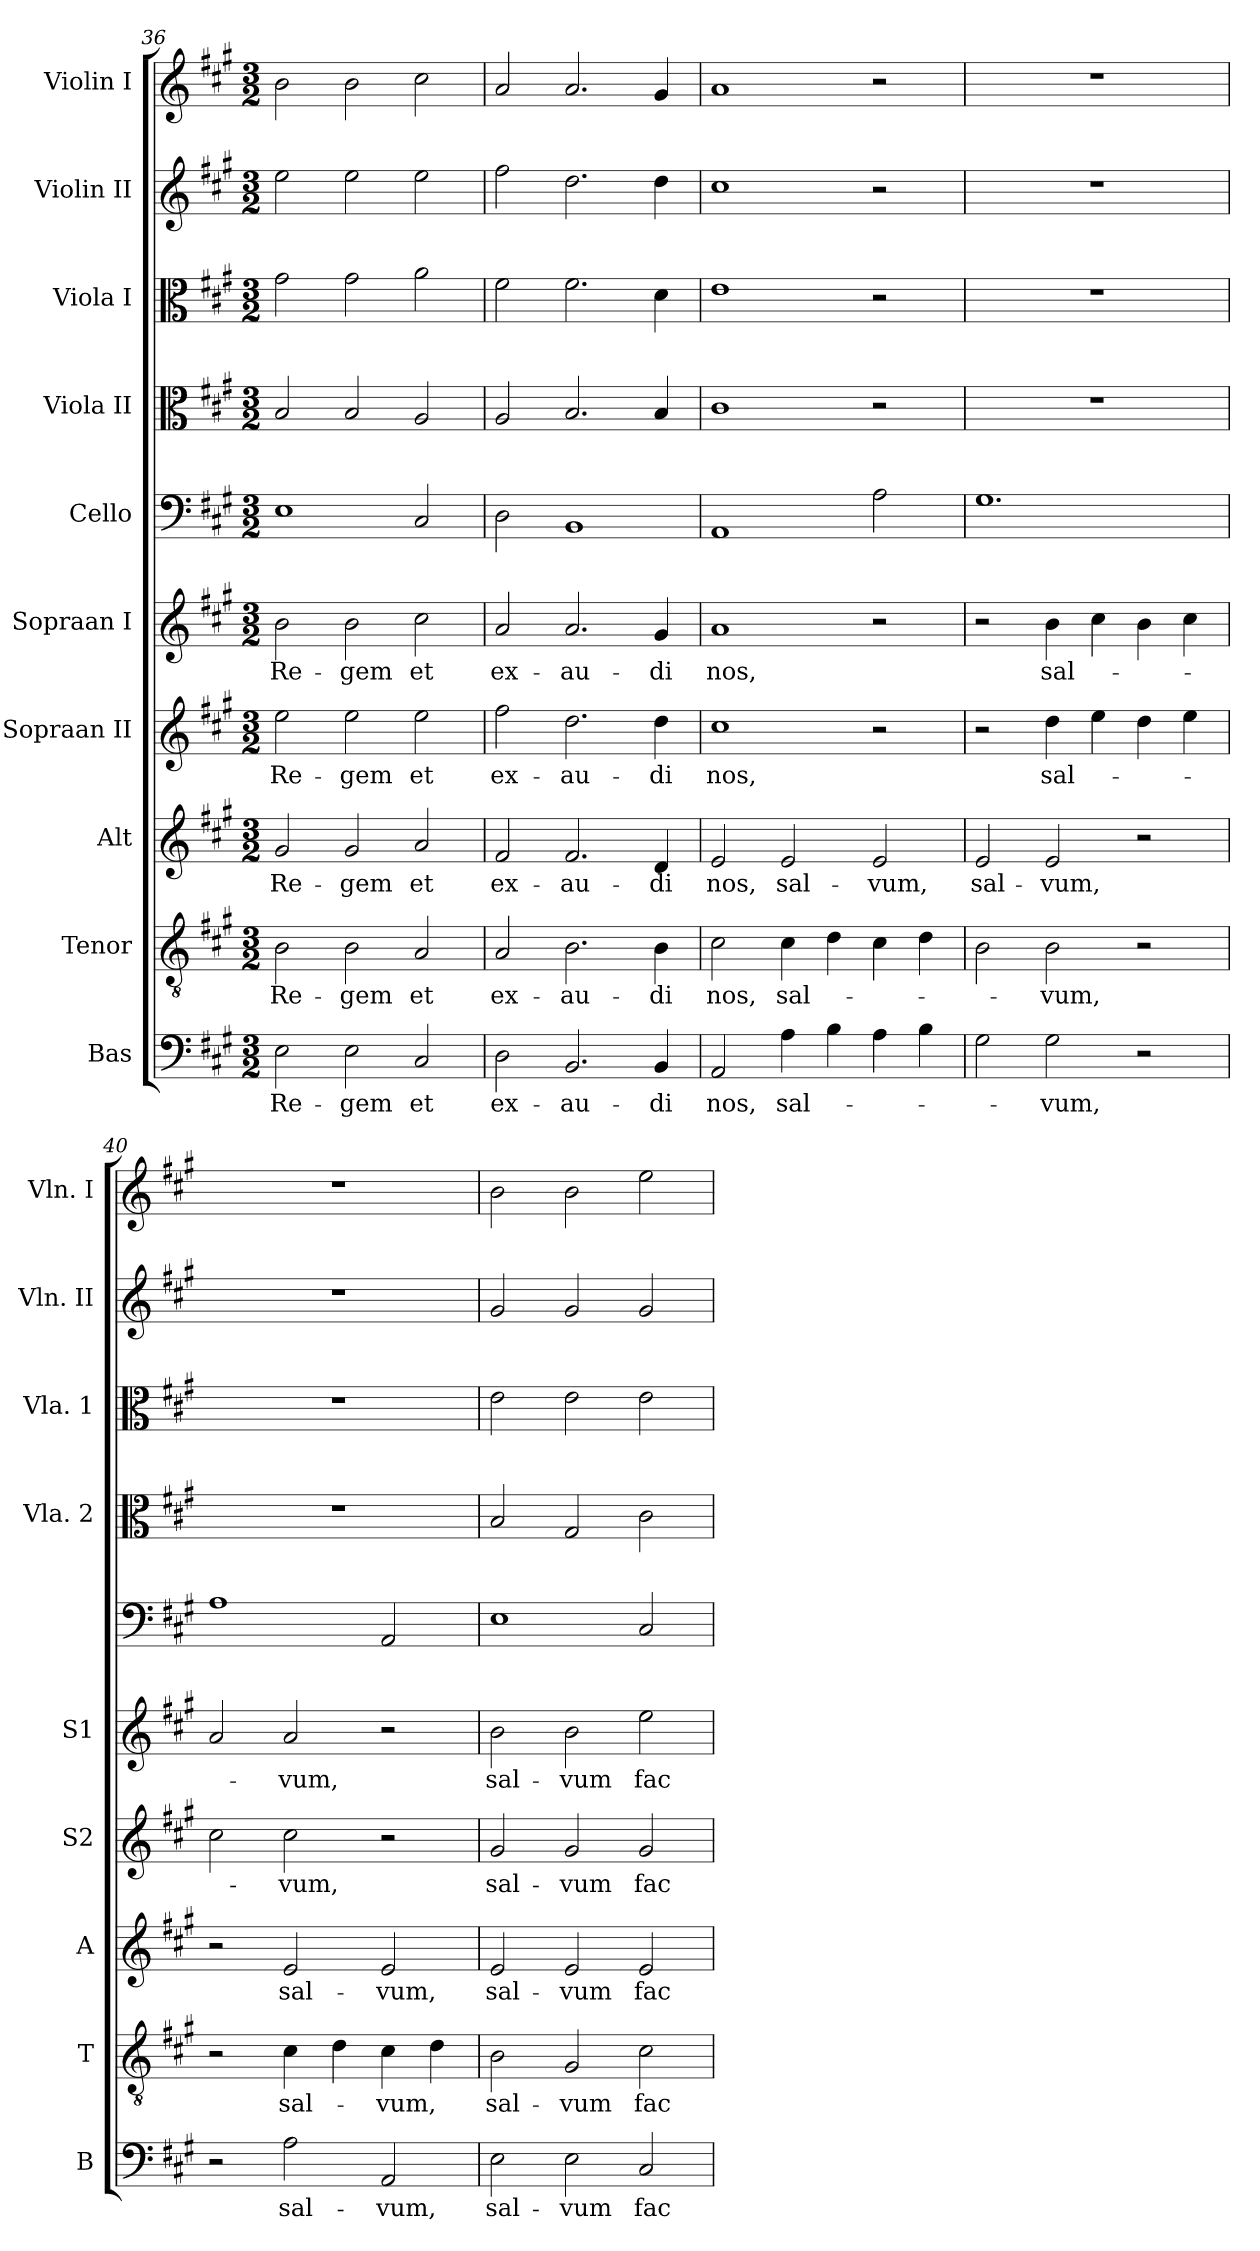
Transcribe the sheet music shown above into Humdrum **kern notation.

**kern	**text	**kern	**text	**kern	**text	**kern	**text	**kern	**text	**kern	**kern	**kern	**kern	**kern
*part10	*part10	*part9	*part9	*part8	*part8	*part7	*part7	*part6	*part6	*part5	*part4	*part3	*part2	*part1
*staff10	*staff10	*staff9	*staff9	*staff8	*staff8	*staff7	*staff7	*staff6	*staff6	*staff5	*staff4	*staff3	*staff2	*staff1
*I"Bas	*	*I"Tenor	*	*I"Alt	*	*I"Sopraan II	*	*I"Sopraan I	*	*I"Cello	*I"Viola II	*I"Viola I	*I"Violin II	*I"Violin I
*I'B	*	*I'T	*	*I'A	*	*I'S2	*	*I'S1	*	*	*I'Vla. 2	*I'Vla. 1	*I'Vln. II	*I'Vln. I
*clefF4	*	*clefGv2	*	*clefG2	*	*clefG2	*	*clefG2	*	*clefF4	*clefC3	*clefC3	*clefG2	*clefG2
*k[f#c#g#]	*	*k[f#c#g#]	*	*k[f#c#g#]	*	*k[f#c#g#]	*	*k[f#c#g#]	*	*k[f#c#g#]	*k[f#c#g#]	*k[f#c#g#]	*k[f#c#g#]	*k[f#c#g#]
*A:	*	*A:	*	*A:	*	*A:	*	*A:	*	*A:	*A:	*A:	*A:	*A:
*M3/2	*	*M3/2	*	*M3/2	*	*M3/2	*	*M3/2	*	*M3/2	*M3/2	*M3/2	*M3/2	*M3/2
=36	=36	=36	=36	=36	=36	=36	=36	=36	=36	=36	=36	=36	=36	=36
!	!LO:LY:b	!	!LO:LY:b	!	!LO:LY:b	!	!LO:LY:b	!	!LO:LY:b	!	!	!	!	!
2E\	Re-	2B\	Re-	2g#/	Re-	2ee\	Re-	2b\	Re-	1E	2B/	2g#\	2ee\	2b\
!	!LO:LY:b	!	!LO:LY:b	!	!LO:LY:b	!	!LO:LY:b	!	!LO:LY:b	!	!	!	!	!
2E\	-gem	2B\	-gem	2g#/	-gem	2ee\	-gem	2b\	-gem	.	2B/	2g#\	2ee\	2b\
!	!LO:LY:b	!	!LO:LY:b	!	!LO:LY:b	!	!LO:LY:b	!	!LO:LY:b	!	!	!	!	!
2C#/	et	2A/	et	2a/	et	2ee\	et	2cc#\	et	2C#/	2A/	2a\	2ee\	2cc#\
!!LO:LB:g=z
=37	=37	=37	=37	=37	=37	=37	=37	=37	=37	=37	=37	=37	=37	=37
!	!LO:LY:b	!	!LO:LY:b	!	!LO:LY:b	!	!LO:LY:b	!	!LO:LY:b	!	!	!	!	!
2D\	ex-	2A/	ex-	2f#/	ex-	2ff#\	ex-	2a/	ex-	2D\	2A/	2f#\	2ff#\	2a/
!	!LO:LY:b	!	!LO:LY:b	!	!LO:LY:b	!	!LO:LY:b	!	!LO:LY:b	!	!	!	!	!
2.BB/	-au-	2.B\	-au-	2.f#/	-au-	2.dd\	-au-	2.a/	-au-	1BB	2.B/	2.f#\	2.dd\	2.a/
!	!LO:LY:b	!	!LO:LY:b	!	!LO:LY:b	!	!LO:LY:b	!	!LO:LY:b	!	!	!	!	!
4BB/	-di	4B\	-di	4d/	-di	4dd\	-di	4g#/	-di	.	4B/	4d\	4dd\	4g#/
=38	=38	=38	=38	=38	=38	=38	=38	=38	=38	=38	=38	=38	=38	=38
!	!LO:LY:b	!	!LO:LY:b	!	!LO:LY:b	!	!LO:LY:b	!	!LO:LY:b	!	!	!	!	!
2AA/	nos,	2c#\	nos,	2e/	nos,	1cc#	nos,	1a	nos,	1AA	1c#	1e	1cc#	1a
!	!LO:LY:b	!	!LO:LY:b	!	!LO:LY:b	!	!	!	!	!	!	!	!	!
4A\	sal-	4c#\	sal-	2e/	sal-	.	.	.	.	.	.	.	.	.
4B\	.	4d\	.	.	.	.	.	.	.	.	.	.	.	.
!	!	!	!	!	!LO:LY:b	!	!	!	!	!	!	!	!	!
4A\	.	4c#\	.	2e/	-vum,	2r	.	2r	.	2A\	2r	2r	2r	2r
4B\	.	4d\	.	.	.	.	.	.	.	.	.	.	.	.
=39	=39	=39	=39	=39	=39	=39	=39	=39	=39	=39	=39	=39	=39	=39
!	!	!	!	!	!LO:LY:b	!	!	!	!	!	!	!	!	!
2G#\	.	2B\	.	2e/	sal-	2r	.	2r	.	1.G#	1.r	1.r	1.r	1.r
!	!LO:LY:b	!	!LO:LY:b	!	!LO:LY:b	!	!LO:LY:b	!	!LO:LY:b	!	!	!	!	!
2G#\	-vum,	2B\	-vum,	2e/	-vum,	4dd\	sal-	4b\	sal-	.	.	.	.	.
.	.	.	.	.	.	4ee\	.	4cc#\	.	.	.	.	.	.
2r	.	2r	.	2r	.	4dd\	.	4b\	.	.	.	.	.	.
.	.	.	.	.	.	4ee\	.	4cc#\	.	.	.	.	.	.
=40	=40	=40	=40	=40	=40	=40	=40	=40	=40	=40	=40	=40	=40	=40
2r	.	2r	.	2r	.	2cc#\	.	2a/	.	1A	1.r	1.r	1.r	1.r
!	!LO:LY:b	!	!LO:LY:b	!	!LO:LY:b	!	!LO:LY:b	!	!LO:LY:b	!	!	!	!	!
2A\	sal-	4c#\	sal-	2e/	sal-	2cc#\	-vum,	2a/	-vum,	.	.	.	.	.
.	.	4d\	.	.	.	.	.	.	.	.	.	.	.	.
!	!LO:LY:b	!	!LO:LY:b	!	!LO:LY:b	!	!	!	!	!	!	!	!	!
2AA/	-vum,	4c#\	-vum,	2e/	-vum,	2r	.	2r	.	2AA/	.	.	.	.
.	.	4d\	.	.	.	.	.	.	.	.	.	.	.	.
=41	=41	=41	=41	=41	=41	=41	=41	=41	=41	=41	=41	=41	=41	=41
!	!LO:LY:b	!	!LO:LY:b	!	!LO:LY:b	!	!LO:LY:b	!	!LO:LY:b	!	!	!	!	!
2E\	sal-	2B\	sal-	2e/	sal-	2g#/	sal-	2b\	sal-	1E	2B/	2e\	2g#/	2b\
!	!LO:LY:b	!	!LO:LY:b	!	!LO:LY:b	!	!LO:LY:b	!	!LO:LY:b	!	!	!	!	!
2E\	-vum	2G#/	-vum	2e/	-vum	2g#/	-vum	2b\	-vum	.	2G#/	2e\	2g#/	2b\
!	!LO:LY:b	!	!LO:LY:b	!	!LO:LY:b	!	!LO:LY:b	!	!LO:LY:b	!	!	!	!	!
2C#/	fac	2c#\	fac	2e/	fac	2g#/	fac	2ee\	fac	2C#/	2c#\	2e\	2g#/	2ee\
=	=	=	=	=	=	=	=	=	=	=	=	=	=	=
*-	*-	*-	*-	*-	*-	*-	*-	*-	*-	*-	*-	*-	*-	*-
